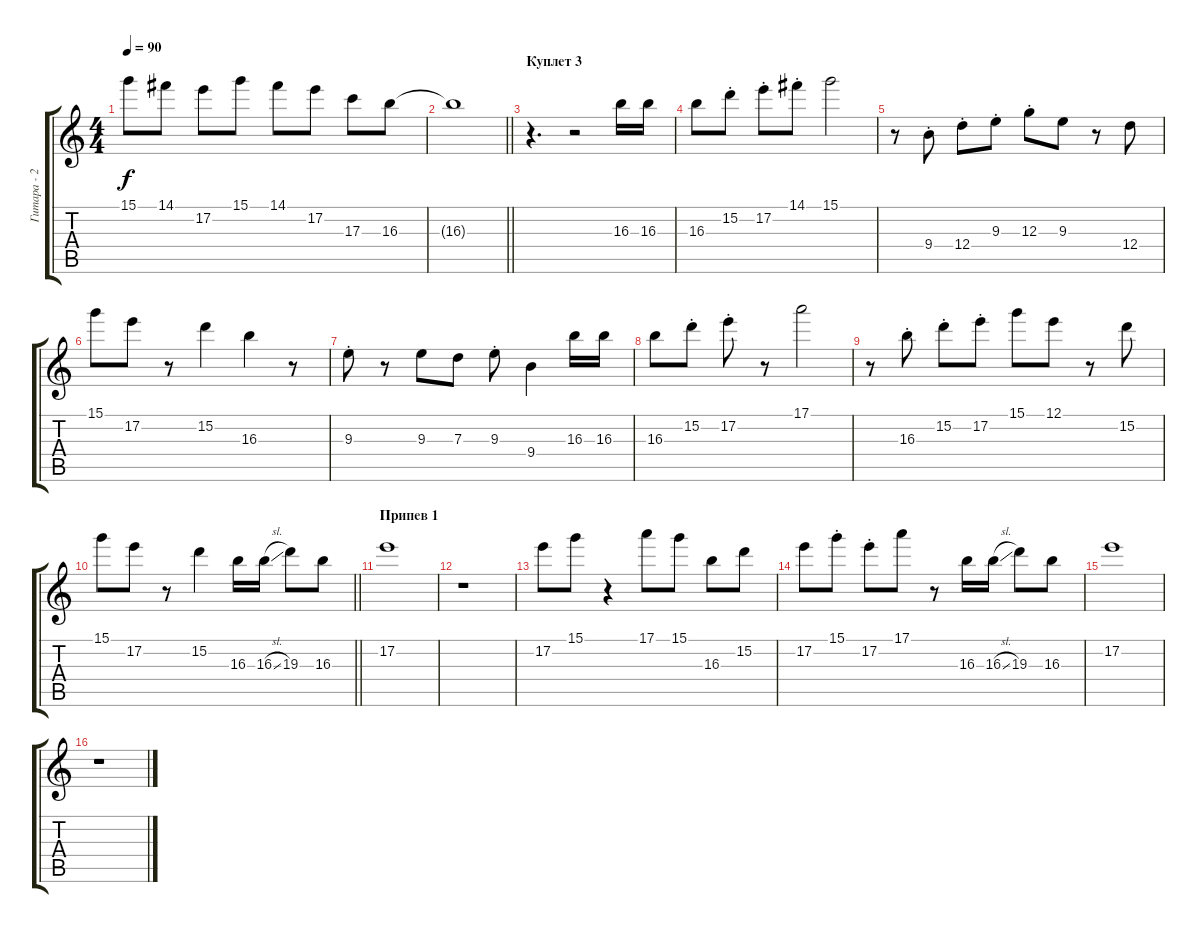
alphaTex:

\track ("Гитара - 2" "Гитара - 2") {instrument electricguitarclean}
\staff {score tabs}
\tuning (E4 B3 G3 D3 A2 E2) {hide}
\ts (4 4)
\tempo 90
\clef g2
\ks c
15.1.8{dy f} 14.1.8 17.2.8 15.1.8 14.1.8 17.2.8 17.3.8 16.3.8 |
\barLineRight lightlight
16.3{t}.1 |
\section ("" "Куплет 3")
r.4{d} r.2 16.3.16 16.3.16 |
16.3.8 15.2{st}.8 17.2{st}.8 14.1{st}.8 15.1.2 |
r.8 9.4{st}.8 12.4{st}.8 9.3{st}.8 12.3{st}.8 9.3.8 r.8 12.4.8 |
15.1.8 17.2.8 r.8 15.2.4 16.3.4 r.8 |
9.3{st}.8 r.8 9.3.8 7.3.8 9.3{st}.8 9.4.4 16.3.16 16.3.16 |
16.3.8 15.2{st}.8 17.2{st}.8 r.8 17.1.2 |
r.8 16.3{st}.8 15.2{st}.8 17.2{st}.8 15.1.8 12.1.8 r.8 15.2.8 |
\barLineRight lightlight
15.1.8 17.2.8 r.8 15.2.4 16.3.16 16.3{sl}.16 19.3.8 16.3.8 |
\section ("" "Припев 1")
17.2.1 |
r.1 |
17.2.8 15.1.8 r.4 17.1.8 15.1.8 16.3.8 15.2.8 |
17.2.8 15.1{st}.8 17.2{st}.8 17.1.8 r.8 16.3.16 16.3{sl}.16 19.3.8 16.3.8 |
17.2.1 |
r.1
